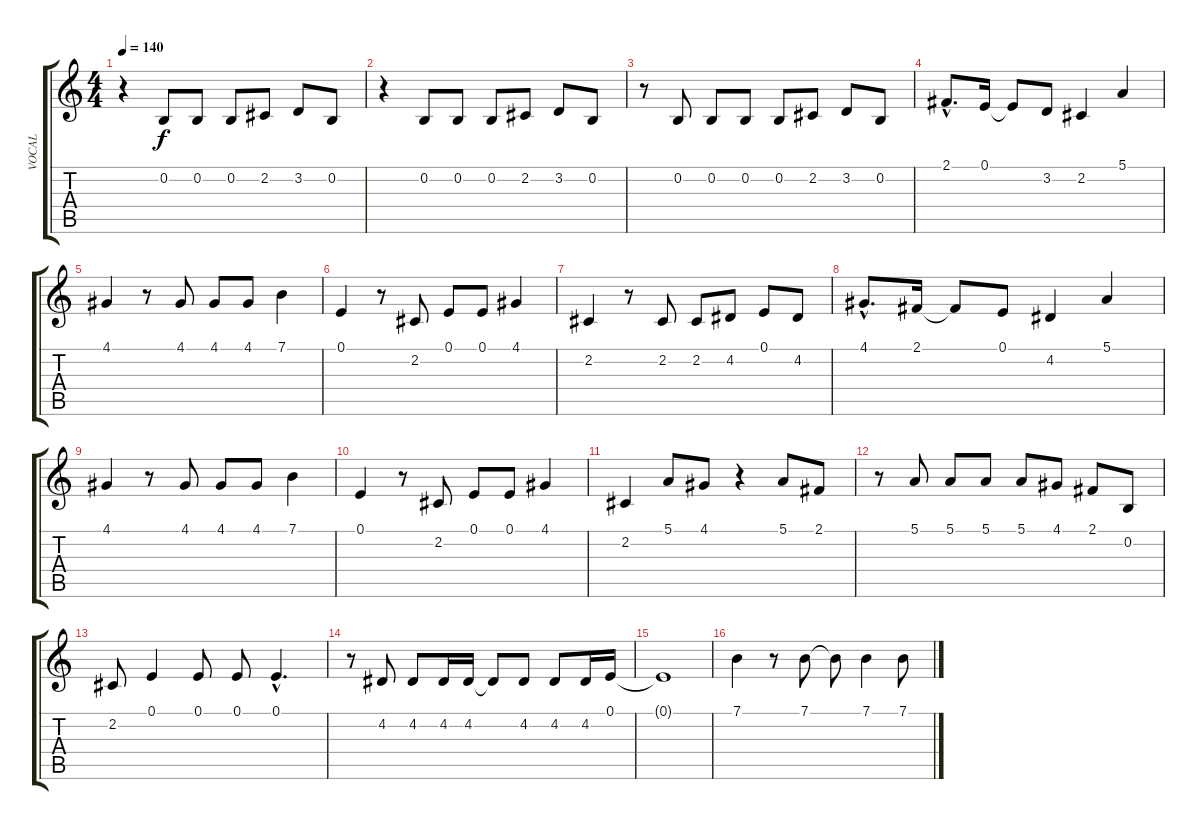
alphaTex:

\track ("VOCAL" "VOCAL") {instrument electricgrandpiano}
\staff {score tabs}
\tuning (E4 B3 G3 D3 A2 E2) {hide}
\ts (4 4)
\tempo 140
\clef g2
\ks c
r.4{dy f} 0.2.8 0.2.8 0.2.8 2.2.8 3.2.8 0.2.8 |
r.4 0.2.8 0.2.8 0.2.8 2.2.8 3.2.8 0.2.8 |
r.8 0.2.8 0.2.8 0.2.8 0.2.8 2.2.8 3.2.8 0.2.8 |
2.1{hac}.8{d} 0.1.16 0.1{t}.8 3.2.8 2.2.4 5.1.4 |
4.1.4 r.8 4.1.8 4.1.8 4.1.8 7.1.4 |
0.1.4 r.8 2.2.8 0.1.8 0.1.8 4.1.4 |
2.2.4 r.8 2.2.8 2.2.8 4.2.8 0.1.8 4.2.8 |
4.1{hac}.8{d} 2.1.16 2.1{t}.8 0.1.8 4.2.4 5.1.4 |
4.1.4 r.8 4.1.8 4.1.8 4.1.8 7.1.4 |
0.1.4 r.8 2.2.8 0.1.8 0.1.8 4.1.4 |
2.2.4 5.1.8 4.1.8 r.4 5.1.8 2.1.8 |
r.8 5.1.8 5.1.8 5.1.8 5.1.8 4.1.8 2.1.8 0.2.8 |
2.2.8 0.1.4 0.1.8 0.1.8 0.1{hac}.4{d} |
r.8 4.2.8 4.2.8 4.2.16 4.2.16 4.2{t}.8 4.2.8 4.2.8 4.2.16 0.1.16 |
0.1{t}.1 |
7.1.4 r.8 7.1.8 7.1{t}.8 7.1.4 7.1.8
